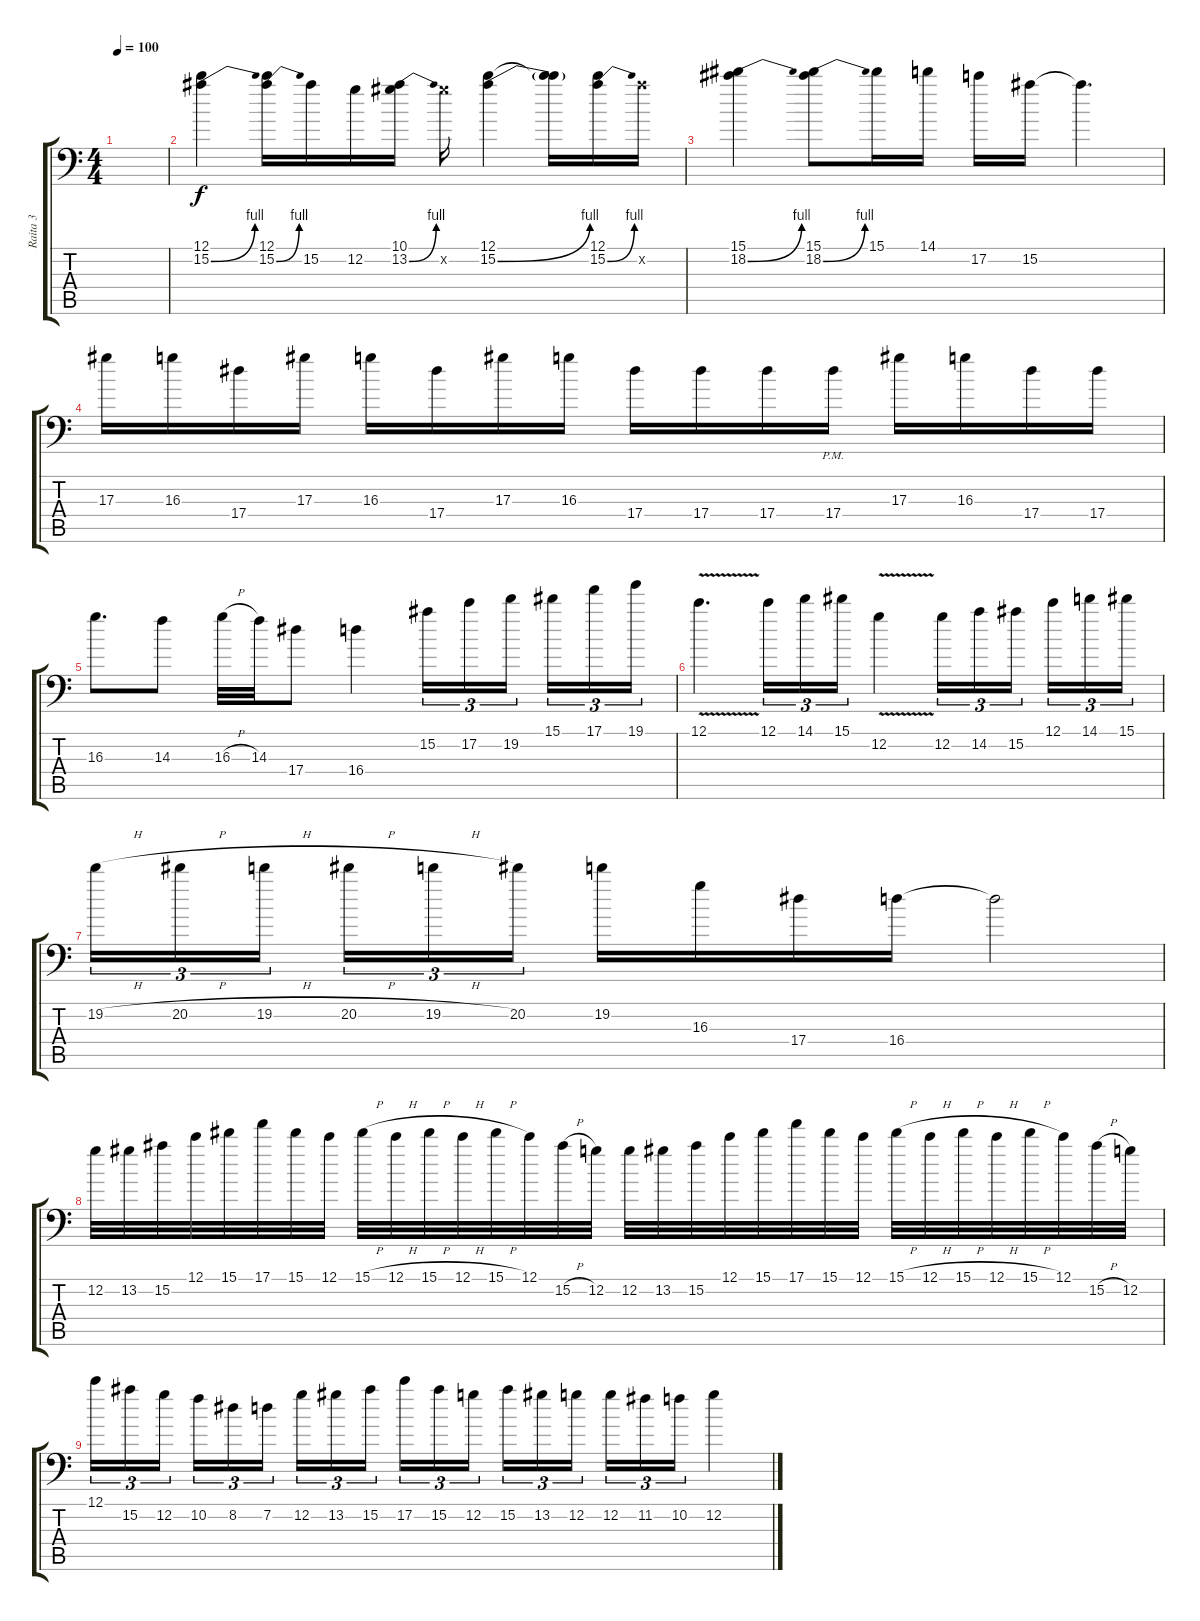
\track ("Raita 3" "Raita 3") {instrument overdrivenguitar}
\staff {score tabs}
\tuning (C4 G3 Eb3 Bb2 F2 Bb1) {hide}
\ts (4 4)
\tempo 100
\clef f4
\ks c
|
(12.1 15.2{be (bend 0 0 60 4)}).4 (12.1 15.2{be (bend 0 0 60 4)}).16 15.2.16 12.2.16 (10.1 13.2{be (bend 0 0 60 4)}).16 13.2{x}.16 (12.1 15.2{be (bend 0 0 60 4)}).4 (12.1{t} 15.2{t}).16 (12.1 15.2{be (bend 0 0 60 4)}).16 15.2{x}.16 |
(15.1 18.2{be (bend 0 0 60 4)}).4 (15.1 18.2{be (bend 0 0 60 4)}).8 15.1.16 14.1.16 17.2.16 15.2.16 15.2{t}.4{d} |
17.3.16 16.3.16 17.4.16 17.3.16 16.3.16 17.4.16 17.3.16 16.3.16 17.4.16 17.4.16 17.4.16 17.4{pm}.16 17.3.16 16.3.16 17.4.16 17.4.16 |
16.3.8{d} 14.3.8 16.3{h}.32 14.3.32 17.4.8 16.4.4 15.2.16{tu (3 2)} 17.2.16{tu (3 2)} 19.2.16{tu (3 2) beam splitsecondary} 15.1.16{tu (3 2)} 17.1.16{tu (3 2)} 19.1.16{tu (3 2)} |
12.1{v}.4{d} 12.1.16{tu (3 2)} 14.1.16{tu (3 2)} 15.1.16{tu (3 2)} 12.2{v}.4 12.2.16{tu (3 2)} 14.2.16{tu (3 2)} 15.2.16{tu (3 2) beam splitsecondary} 12.1.16{tu (3 2)} 14.1.16{tu (3 2)} 15.1.16{tu (3 2)} |
19.2{h}.16{tu (3 2)} 20.2{h}.16{tu (3 2)} 19.2{h}.16{tu (3 2) beam splitsecondary} 20.2{h}.16{tu (3 2)} 19.2{h}.16{tu (3 2)} 20.2.16{tu (3 2)} 19.2.16 16.3.16 17.4.16 16.4.16 16.4{t}.2 |
12.2.32 13.2.32 15.2.32 12.1.32 15.1.32 17.1.32 15.1.32 12.1.32 15.1{h}.32 12.1{h}.32 15.1{h}.32 12.1{h}.32 15.1{h}.32 12.1.32 15.2{h}.32 12.2.32 12.2.32 13.2.32 15.2.32 12.1.32 15.1.32 17.1.32 15.1.32 12.1.32 15.1{h}.32 12.1{h}.32 15.1{h}.32 12.1{h}.32 15.1{h}.32 12.1.32 15.2{h}.32 12.2.32 |
12.1.16{tu (3 2)} 15.2.16{tu (3 2)} 12.2.16{tu (3 2) beam splitsecondary} 10.2.16{tu (3 2)} 8.2.16{tu (3 2)} 7.2.16{tu (3 2)} 12.2.16{tu (3 2)} 13.2.16{tu (3 2)} 15.2.16{tu (3 2) beam splitsecondary} 17.2.16{tu (3 2)} 15.2.16{tu (3 2)} 12.2.16{tu (3 2)} 15.2.16{tu (3 2)} 13.2.16{tu (3 2)} 12.2.16{tu (3 2) beam splitsecondary} 12.2.16{tu (3 2)} 11.2.16{tu (3 2)} 10.2.16{tu (3 2)} 12.2.4
